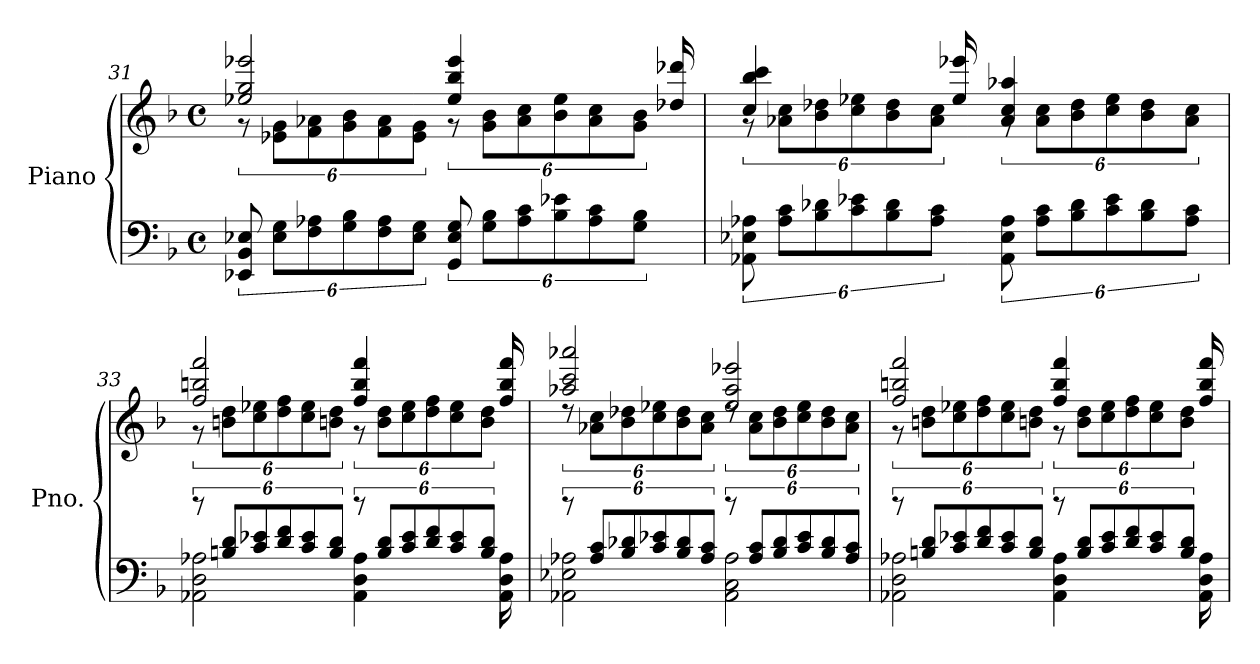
**kern	**kern
*part1	*part1
*staff2	*staff1
*I"Piano	*
*I'Pno.	*
*clefF4	*clefG2
*k[b-]	*k[b-]
*M4/4	*M4/4
*met(c)	*met(c)
=31	=31
*^	*^
12EE-X/ 12BB-/ 12E-X/	2.ryy	2ee-X/ 2gg/ 2eee-X/	12r
12E-\ 12G\L	.	.	12e-X\ 12g\L
12F\ 12A-X\	.	.	12f\ 12a-X\
*Xbrackettup	*	*	*Xbrackettup
12G\ 12B-\	.	.	12g\ 12b-\
12F\ 12A-\	.	.	12f\ 12a-\
12E-\ 12G\J	.	.	12e-\ 12g\J
*brackettup	*	*	*brackettup
12GG/ 12E-/ 12G/	.	4ee-/ 4bb-/ 4eee-/	12r
12G\ 12B-\L	.	.	12g\ 12b-\L
12A-\ 12c\	.	.	12a-\ 12cc\
*Xbrackettup	*	*	*Xbrackettup
12B-\ 12e-i\	8ryy	8ryy	12b-\ 12ee-\
12A-\ 12c\	.	.	12a-\ 12cc\
.	8ryy	16ryy	.
12G\ 12B-\J	.	.	12g\ 12b-\J
.	.	16dd-X/ 16ddd-X/	.
!!LO:LB:g=z	!!
=32	=32	=32	=32
*brackettup	*	*	*brackettup
12AA-X\ 12E-X\ 12A-X\	4ryy	4cc/ 4bb-/ 4ccc/	12rg
12A-\ 12c\L	.	.	12a-X\ 12cc\L
12B-\ 12d-X\	.	.	12b-\ 12dd-X\
*Xbrackettup	*	*	*Xbrackettup
12c\ 12e-X\	8ryy	8ryy	12cc\ 12ee-X\
12B-\ 12d-\	.	.	12b-\ 12dd-\
.	4.ryy	16ryy	.
12A-\ 12c\J	.	.	12a-\ 12cc\J
.	.	16ee-/ 16eee-X/	.
*brackettup	*	*	*brackettup
12AA-\ 12E-\ 12A-\	.	4a-/ 4cc/ 4aa-i/	12rg
12A-\ 12c\L	.	.	12a-\ 12cc\L
12B-\ 12d-\	.	.	12b-\ 12dd-\
*Xbrackettup	*	*	*Xbrackettup
12c\ 12e-\	8ryy	8ryy	12cc\ 12ee-\
12B-\ 12d-\	.	.	12b-\ 12dd-\
.	8ryy	16ryy	.
12A-\ 12c\J	.	.	12a-\ 12cc\J
.	.	16ryy	.
=33	=33	=33	=33
*	*brackettup	*	*brackettup
2AA-X\ 2D\ 2A-X\	12rdd	2ff/ 2bbn/ 2fff/	12r
.	12Bn/ 12d/L	.	12bn\ 12dd\L
.	12c/ 12e-X/	.	12cc\ 12ee-X\
*	*Xbrackettup	*	*Xbrackettup
.	12d/ 12f/	.	12dd\ 12ff\
.	12c/ 12e-/	.	12cc\ 12ee-\
.	12B/ 12d/J	.	12bn\ 12dd\J
*	*brackettup	*	*brackettup
4AA-\ 4D\ 4A-\	12rdd	4ff/ 4bb/ 4fff/	12r
.	12B/ 12d/L	.	12b\ 12dd\L
.	12c/ 12e-/	.	12cc\ 12ee-\
*	*Xbrackettup	*	*Xbrackettup
8ryy	12d/ 12f/	8ryy	12dd\ 12ff\
.	12c/ 12e-/	.	12cc\ 12ee-\
16ryy	.	16ryy	.
.	12B/ 12d/J	.	12b\ 12dd\J
16AA-\ 16D\ 16A-\	.	16ff/ 16bb/ 16fff/	.
=34	=34	=34	=34
*	*brackettup	*	*brackettup
2AA-X\ 2E-X\ 2A-X\	12rdd	2aa-X/ 2ccc/ 2aaa-X/	12rdd
.	12A-/ 12c/L	.	12a-X\ 12cc\L
.	12B-/ 12d-X/	.	12b-\ 12dd-X\
*	*Xbrackettup	*	*Xbrackettup
.	12c/ 12e-X/	.	12cc\ 12ee-X\
.	12B-/ 12d-/	.	12b-\ 12dd-\
.	12A-/ 12c/J	.	12a-\ 12cc\J
*	*brackettup	*	*brackettup
2AA-\ 2C\ 2A-\	12rdd	2ee-/ 2aa-/ 2eee-X/	12rdd
.	12A-/ 12c/L	.	12a-\ 12cc\L
.	12B-/ 12d-/	.	12b-\ 12dd-\
*	*Xbrackettup	*	*Xbrackettup
.	12c/ 12e-/	.	12cc\ 12ee-\
.	12B-/ 12d-/	.	12b-\ 12dd-\
.	12A-/ 12c/J	.	12a-\ 12cc\J
!!LO:LB:g=z	!!
=35	=35	=35	=35
*	*brackettup	*	*brackettup
2AA-X\ 2D\ 2A-X\	12rdd	2ff/ 2bbn/ 2fff/	12r
.	12Bn/ 12d/L	.	12bn\ 12dd\L
.	12c/ 12e-X/	.	12cc\ 12ee-X\
*	*Xbrackettup	*	*Xbrackettup
.	12d/ 12f/	.	12dd\ 12ff\
.	12c/ 12e-/	.	12cc\ 12ee-\
.	12B/ 12d/J	.	12bn\ 12dd\J
*	*brackettup	*	*brackettup
4AA-\ 4D\ 4A-\	12rdd	4ff/ 4bb/ 4fff/	12r
.	12B/ 12d/L	.	12b\ 12dd\L
.	12c/ 12e-/	.	12cc\ 12ee-\
*	*Xbrackettup	*	*Xbrackettup
8ryy	12d/ 12f/	8ryy	12dd\ 12ff\
.	12c/ 12e-/	.	12cc\ 12ee-\
16ryy	.	16ryy	.
.	12B/ 12d/J	.	12b\ 12dd\J
16AA-\ 16D\ 16A-\	.	16ff/ 16bb/ 16fff/	.
*v	*v	*	*
*	*v	*v
=	=
*-	*-
